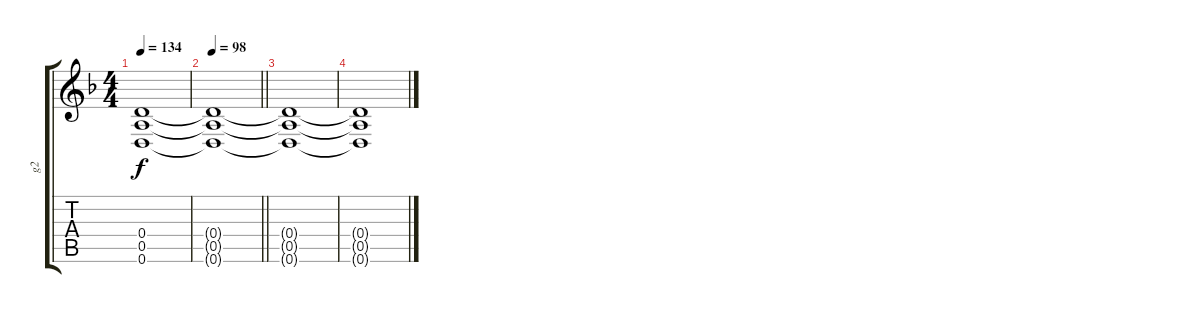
\track ("g2" "g2") {instrument distortionguitar}
\staff {score tabs}
\tuning (E4 B3 G3 D3 A2 D2) {hide}
\ts (4 4)
\tempo 134
\clef g2
\ks f
(0.4 0.5 0.6).1{dy f} |
\tempo 98
\barLineRight lightlight
(0.4{t} 0.5{t} 0.6{t}).1 |
(0.4{t} 0.5{t} 0.6{t}).1 |
(0.4{t} 0.5{t} 0.6{t}).1
